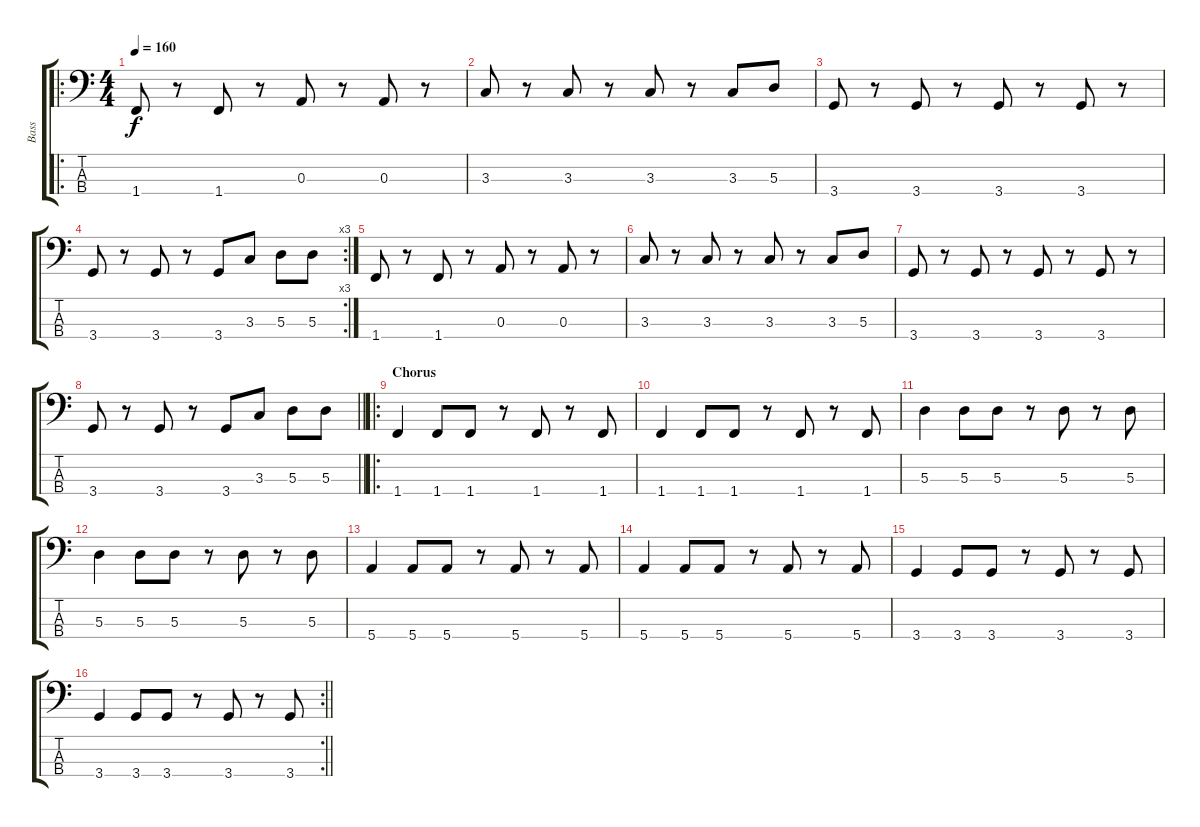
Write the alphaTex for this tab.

\track ("Bass" "Bass") {instrument electricbassfinger}
\staff {score tabs}
\tuning (G2 D2 A1 E1) {hide}
\ro
\ts (4 4)
\tempo 160
\clef f4
\ks c
1.4.8{dy f} r.8 1.4.8 r.8 0.3.8 r.8 0.3.8 r.8 |
3.3.8 r.8 3.3.8 r.8 3.3.8 r.8 3.3.8 5.3.8 |
3.4.8 r.8 3.4.8 r.8 3.4.8 r.8 3.4.8 r.8 |
\rc 3
3.4.8 r.8 3.4.8 r.8 3.4.8 3.3.8 5.3.8 5.3.8 |
1.4.8 r.8 1.4.8 r.8 0.3.8 r.8 0.3.8 r.8 |
3.3.8 r.8 3.3.8 r.8 3.3.8 r.8 3.3.8 5.3.8 |
3.4.8 r.8 3.4.8 r.8 3.4.8 r.8 3.4.8 r.8 |
\barLineRight lightlight
3.4.8 r.8 3.4.8 r.8 3.4.8 3.3.8 5.3.8 5.3.8 |
\ro
\section ("" "Chorus")
1.4.4 1.4.8 1.4.8 r.8 1.4.8 r.8 1.4.8 |
1.4.4 1.4.8 1.4.8 r.8 1.4.8 r.8 1.4.8 |
5.3.4 5.3.8 5.3.8 r.8 5.3.8 r.8 5.3.8 |
5.3.4 5.3.8 5.3.8 r.8 5.3.8 r.8 5.3.8 |
5.4.4 5.4.8 5.4.8 r.8 5.4.8 r.8 5.4.8 |
5.4.4 5.4.8 5.4.8 r.8 5.4.8 r.8 5.4.8 |
3.4.4 3.4.8 3.4.8 r.8 3.4.8 r.8 3.4.8 |
\rc 2
\barLineRight lightlight
3.4.4 3.4.8 3.4.8 r.8 3.4.8 r.8 3.4.8
